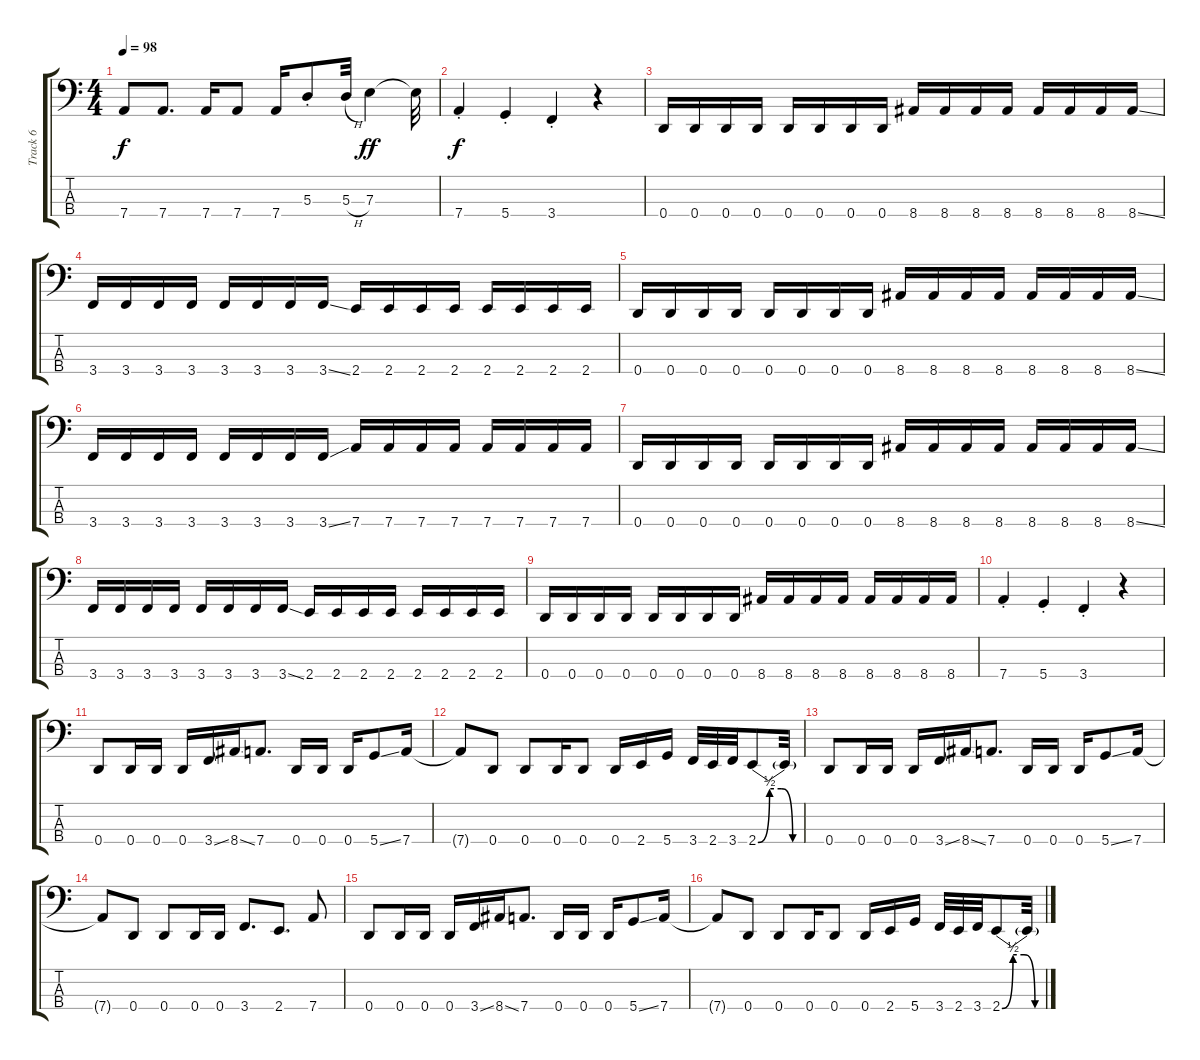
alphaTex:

\track ("Track 6" "Track 6") {instrument electricbassfinger}
\staff {score tabs}
\tuning (G2 D2 A1 D1) {hide}
\ts (4 4)
\tempo 98
\clef f4
\ks c
7.4.8{dy f} 7.4.8{d} 7.4.16 7.4.8 7.4.16 5.3{st}.8 5.3{h}.32 7.3.4{dy ff} 7.3{t}.32 |
7.4{st}.4{dy f} 5.4{st}.4 3.4{st}.4 r.4 |
0.4.16 0.4.16 0.4.16 0.4.16 0.4.16 0.4.16 0.4.16 0.4.16 8.4.16 8.4.16 8.4.16 8.4.16 8.4.16 8.4.16 8.4.16 8.4{ss}.16 |
3.4.16 3.4.16 3.4.16 3.4.16 3.4.16 3.4.16 3.4.16 3.4{ss}.16 2.4.16 2.4.16 2.4.16 2.4.16 2.4.16 2.4.16 2.4.16 2.4.16 |
0.4.16 0.4.16 0.4.16 0.4.16 0.4.16 0.4.16 0.4.16 0.4.16 8.4.16 8.4.16 8.4.16 8.4.16 8.4.16 8.4.16 8.4.16 8.4{ss}.16 |
3.4.16 3.4.16 3.4.16 3.4.16 3.4.16 3.4.16 3.4.16 3.4{ss}.16 7.4.16 7.4.16 7.4.16 7.4.16 7.4.16 7.4.16 7.4.16 7.4.16 |
0.4.16 0.4.16 0.4.16 0.4.16 0.4.16 0.4.16 0.4.16 0.4.16 8.4.16 8.4.16 8.4.16 8.4.16 8.4.16 8.4.16 8.4.16 8.4{ss}.16 |
3.4.16 3.4.16 3.4.16 3.4.16 3.4.16 3.4.16 3.4.16 3.4{ss}.16 2.4.16 2.4.16 2.4.16 2.4.16 2.4.16 2.4.16 2.4.16 2.4.16 |
0.4.16 0.4.16 0.4.16 0.4.16 0.4.16 0.4.16 0.4.16 0.4.16 8.4.16 8.4.16 8.4.16 8.4.16 8.4.16 8.4.16 8.4.16 8.4.16 |
7.4{st}.4 5.4{st}.4 3.4{st}.4 r.4 |
0.4.8 0.4.16 0.4.16 0.4.16 3.4{ss}.16 8.4{ss}.16 7.4.8{d} 0.4.16 0.4.16 0.4.16 5.4{ss}.8 7.4.16 |
7.4{t}.8 0.4.8 0.4.8 0.4.16 0.4.8 0.4.16 2.4.16 5.4.16 3.4.32 2.4.32 3.4.32 2.4{be (custom 0 0 15 2 30 2 45 0 60 0)}.8 2.4{t}.32 |
0.4.8 0.4.16 0.4.16 0.4.16 3.4{ss}.16 8.4{ss}.16 7.4.8{d} 0.4.16 0.4.16 0.4.16 5.4{ss}.8 7.4.16 |
7.4{t}.8 0.4.8 0.4.8 0.4.16 0.4.16 3.4.8{d} 2.4.8{d} 7.4.8 |
0.4.8 0.4.16 0.4.16 0.4.16 3.4{ss}.16 8.4{ss}.16 7.4.8{d} 0.4.16 0.4.16 0.4.16 5.4{ss}.8 7.4.16 |
7.4{t}.8 0.4.8 0.4.8 0.4.16 0.4.8 0.4.16 2.4.16 5.4.16 3.4.32 2.4.32 3.4.32 2.4{be (custom 0 0 15 2 30 2 45 0 60 0)}.8 2.4{t}.32
